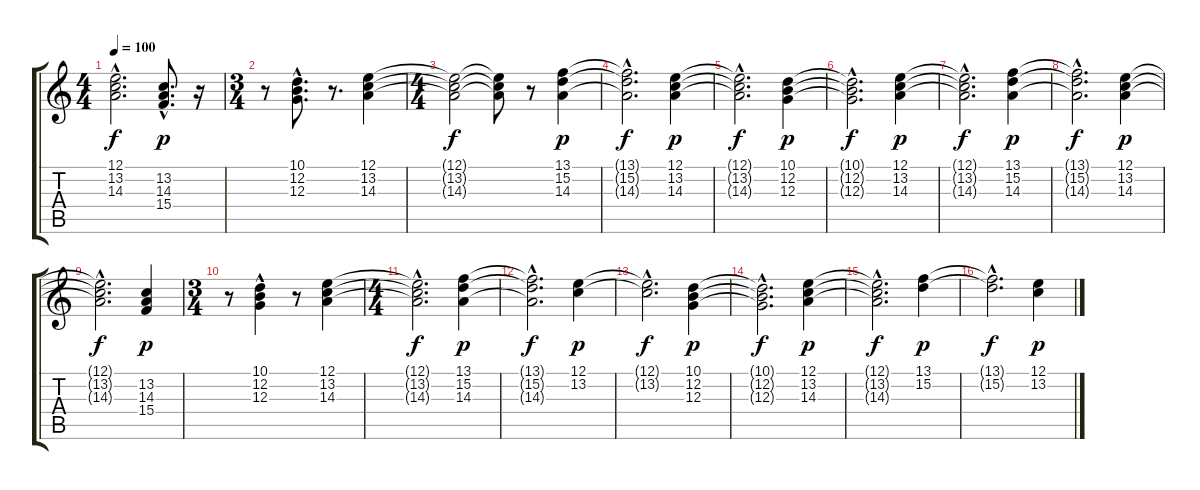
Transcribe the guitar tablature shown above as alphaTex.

\track "" {instrument percussiveorgan}
\staff {score tabs}
\tuning (E4 B3 G3 D3 A2 E2) {hide}
\ts (4 4)
\tempo 100
\clef g2
\ks c
(12.1{hac t} 13.2{hac t} 14.3{hac t}).2{d dy f} (13.2{hac} 14.3{hac} 15.4{hac}).8{d dy p} r.16 |
\ts (3 4)
r.8 (10.1 12.2{hac} 12.3).8{d} r.8{d} (12.1 13.2 14.3).4 |
\ts (4 4)
(12.1{t} 13.2{t} 14.3{t}).2{dy f} (12.1{t} 13.2{t} 14.3{t}).8 r.8 (13.1 15.2 14.3).4{dy p volume 8} |
(13.1{hac t} 15.2{hac t} 14.3{hac t}).2{d dy f} (12.1 13.2 14.3).4{dy p} |
(12.1{hac t} 13.2{hac t} 14.3{hac t}).2{d dy f} (10.1 12.2 12.3).4{dy p} |
(10.1{hac t} 12.2{hac t} 12.3{hac t}).2{d dy f} (12.1 13.2 14.3).4{dy p} |
(12.1{hac t} 13.2{hac t} 14.3{hac t}).2{d dy f} (13.1 15.2 14.3).4{dy p} |
(13.1{hac t} 15.2{hac t} 14.3{hac t}).2{d dy f} (12.1 13.2 14.3).4{dy p} |
(12.1{hac t} 13.2{hac t} 14.3{hac t}).2{d dy f} (13.2 14.3 15.4).4{dy p} |
\ts (3 4)
r.8 (10.1 12.2{hac} 12.3{hac}).4 r.8 (12.1 13.2 14.3).4 |
\ts (4 4)
(12.1{hac t} 13.2{hac t} 14.3{hac t}).2{d dy f} (13.1 15.2 14.3).4{dy p} |
(13.1{hac t} 15.2{hac t} 14.3{t}).2{d dy f} (12.1 13.2).4{dy p} |
(12.1{hac t} 13.2{hac t}).2{d dy f} (10.1 12.2 12.3).4{dy p} |
(10.1{hac t} 12.2{hac t} 12.3{hac t}).2{d dy f} (12.1 13.2 14.3).4{dy p} |
(12.1{hac t} 13.2{hac t} 14.3{t}).2{d dy f} (13.1 15.2).4{dy p} |
(13.1{hac t} 15.2{hac t}).2{d dy f} (12.1 13.2).4{dy p}
